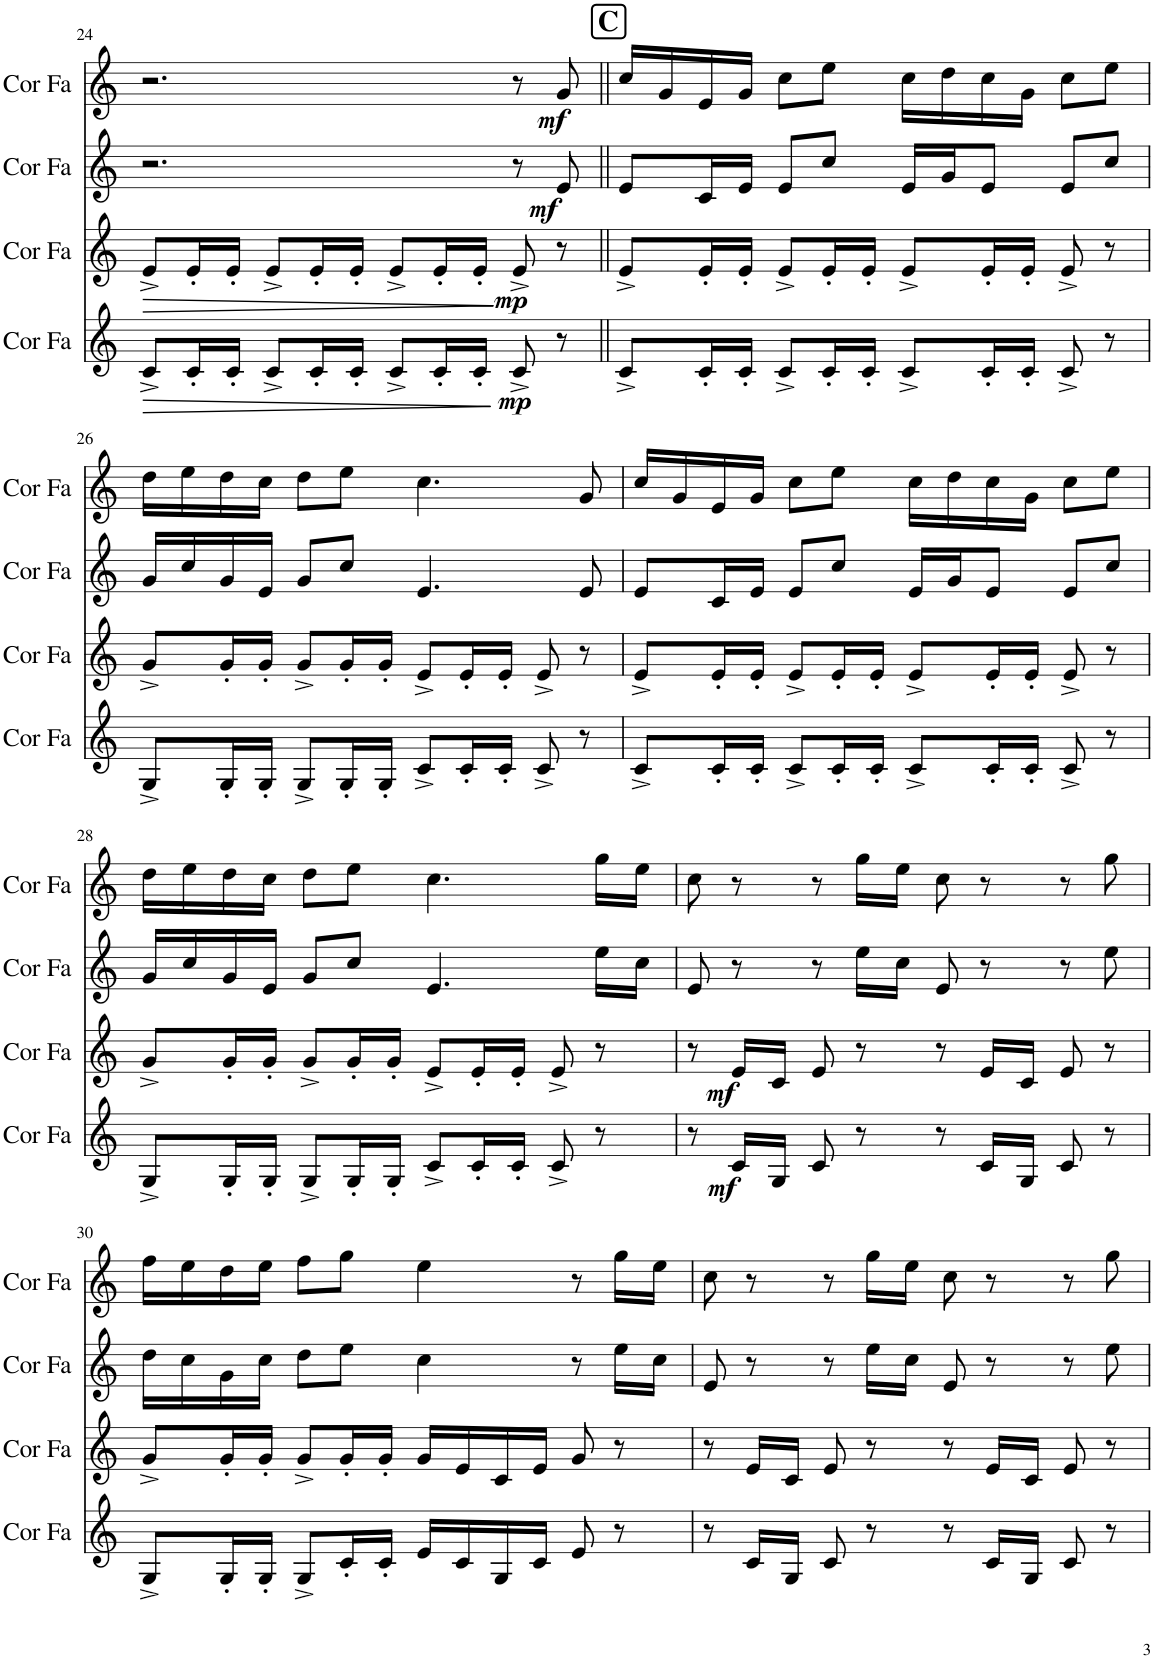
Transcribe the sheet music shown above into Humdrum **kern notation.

**kern	**dynam	**kern	**dynam	**kern	**dynam	**kern	**dynam
*part4	*part4	*part3	*part3	*part2	*part2	*part1	*part1
*staff4	*staff4	*staff3	*staff3	*staff2	*staff2	*staff1	*staff1
*I"Cor en Fa	*	*I"Cor en Fa	*	*I"Cor en Fa	*	*I"Cor en Fa	*
*I'Cor Fa	*	*I'Cor Fa	*	*I'Cor Fa	*	*I'Cor Fa	*
!!LO:PB:g=z
*clefG2	*	*clefG2	*	*clefG2	*	*clefG2	*
*Trd4c7	*	*Trd4c7	*	*Trd4c7	*	*Trd4c7	*
*k[]	*	*k[]	*	*k[]	*	*k[]	*
*M4/4	*	*M4/4	*	*M4/4	*	*M4/4	*
=24	=24	=24	=24	=24	=24	=24	=24
!	!LO:HP:b	!	!LO:HP:b	!	!	!	!
8c^/L	>	8e^/L	>	2.r	.	2.r	.
16c'/L	.	16e'/L	.	.	.	.	.
16c'/JJ	.	16e'/JJ	.	.	.	.	.
8c^/L	.	8e^/L	.	.	.	.	.
16c'/L	.	16e'/L	.	.	.	.	.
16c'/JJ	.	16e'/JJ	.	.	.	.	.
8c^/L	.	8e^/L	.	.	.	.	.
16c'/L	.	16e'/L	.	.	.	.	.
16c'/JJ	.	16e'/JJ	.	.	.	.	.
!	!LO:DY:b	!	!LO:DY:b	!	!	!	!
8c^/	mp	8e^/	mp	8r	.	8r	.
!	!	!	!	!	!LO:DY:b	!	!LO:DY:b
8r	.	8r	.	8e/	mf	8g/	mf
.	]	.	]	.	.	.	.
!!LO:REH:place=s1:a:B:cj:fs=14:t=C
=25||	=25||	=25||	=25||	=25||	=25||	=25||	=25||
8c^/L	.	8e^/L	.	8e/L	.	16cc/LL	.
.	.	.	.	.	.	16g/	.
16c'/L	.	16e'/L	.	16c/L	.	16e/	.
16c'/JJ	.	16e'/JJ	.	16e/JJ	.	16g/JJ	.
8c^/L	.	8e^/L	.	8e/L	.	8cc\L	.
16c'/L	.	16e'/L	.	8cc/J	.	8ee\J	.
16c'/JJ	.	16e'/JJ	.	.	.	.	.
8c^/L	.	8e^/L	.	16e/LL	.	16cc\LL	.
.	.	.	.	16g/J	.	16dd\	.
16c'/L	.	16e'/L	.	8e/J	.	16cc\	.
16c'/JJ	.	16e'/JJ	.	.	.	16g\JJ	.
8c^/	.	8e^/	.	8e/L	.	8cc\L	.
8r	.	8r	.	8cc/J	.	8ee\J	.
!!LO:LB:g=z
=26	=26	=26	=26	=26	=26	=26	=26
8G^/L	.	8g^/L	.	16g/LL	.	16dd\LL	.
.	.	.	.	16cc/	.	16ee\	.
16G'/L	.	16g'/L	.	16g/	.	16dd\	.
16G'/JJ	.	16g'/JJ	.	16e/JJ	.	16cc\JJ	.
8G^/L	.	8g^/L	.	8g/L	.	8dd\L	.
16G'/L	.	16g'/L	.	8cc/J	.	8ee\J	.
16G'/JJ	.	16g'/JJ	.	.	.	.	.
8c^/L	.	8e^/L	.	4.e/	.	4.cc\	.
16c'/L	.	16e'/L	.	.	.	.	.
16c'/JJ	.	16e'/JJ	.	.	.	.	.
8c^/	.	8e^/	.	.	.	.	.
8r	.	8r	.	8e/	.	8g/	.
=27	=27	=27	=27	=27	=27	=27	=27
8c^/L	.	8e^/L	.	8e/L	.	16cc/LL	.
.	.	.	.	.	.	16g/	.
16c'/L	.	16e'/L	.	16c/L	.	16e/	.
16c'/JJ	.	16e'/JJ	.	16e/JJ	.	16g/JJ	.
8c^/L	.	8e^/L	.	8e/L	.	8cc\L	.
16c'/L	.	16e'/L	.	8cc/J	.	8ee\J	.
16c'/JJ	.	16e'/JJ	.	.	.	.	.
8c^/L	.	8e^/L	.	16e/LL	.	16cc\LL	.
.	.	.	.	16g/J	.	16dd\	.
16c'/L	.	16e'/L	.	8e/J	.	16cc\	.
16c'/JJ	.	16e'/JJ	.	.	.	16g\JJ	.
8c^/	.	8e^/	.	8e/L	.	8cc\L	.
8r	.	8r	.	8cc/J	.	8ee\J	.
!!LO:LB:g=z
=28	=28	=28	=28	=28	=28	=28	=28
8G^/L	.	8g^/L	.	16g/LL	.	16dd\LL	.
.	.	.	.	16cc/	.	16ee\	.
16G'/L	.	16g'/L	.	16g/	.	16dd\	.
16G'/JJ	.	16g'/JJ	.	16e/JJ	.	16cc\JJ	.
8G^/L	.	8g^/L	.	8g/L	.	8dd\L	.
16G'/L	.	16g'/L	.	8cc/J	.	8ee\J	.
16G'/JJ	.	16g'/JJ	.	.	.	.	.
8c^/L	.	8e^/L	.	4.e/	.	4.cc\	.
16c'/L	.	16e'/L	.	.	.	.	.
16c'/JJ	.	16e'/JJ	.	.	.	.	.
8c^/	.	8e^/	.	.	.	.	.
8r	.	8r	.	16ee\LL	.	16gg\LL	.
.	.	.	.	16cc\JJ	.	16ee\JJ	.
=29	=29	=29	=29	=29	=29	=29	=29
8r	.	8r	.	8e/	.	8cc\	.
!	!LO:DY:b	!	!LO:DY:b	!	!	!	!
16c/LL	mf	16e/LL	mf	8r	.	8r	.
16G/JJ	.	16c/JJ	.	.	.	.	.
8c/	.	8e/	.	8r	.	8r	.
8r	.	8r	.	16ee\LL	.	16gg\LL	.
.	.	.	.	16cc\JJ	.	16ee\JJ	.
8r	.	8r	.	8e/	.	8cc\	.
16c/LL	.	16e/LL	.	8r	.	8r	.
16G/JJ	.	16c/JJ	.	.	.	.	.
8c/	.	8e/	.	8r	.	8r	.
8r	.	8r	.	8ee\	.	8gg\	.
!!LO:LB:g=z
=30	=30	=30	=30	=30	=30	=30	=30
8G^/L	.	8g^/L	.	16dd\LL	.	16ff\LL	.
.	.	.	.	16cc\	.	16ee\	.
16G'/L	.	16g'/L	.	16g\	.	16dd\	.
16G'/JJ	.	16g'/JJ	.	16cc\JJ	.	16ee\JJ	.
8G^/L	.	8g^/L	.	8dd\L	.	8ff\L	.
16c'/L	.	16g'/L	.	8ee\J	.	8gg\J	.
16c'/JJ	.	16g'/JJ	.	.	.	.	.
16e/LL	.	16g/LL	.	4cc\	.	4ee\	.
16c/	.	16e/	.	.	.	.	.
16G/	.	16c/	.	.	.	.	.
16c/JJ	.	16e/JJ	.	.	.	.	.
8e/	.	8g/	.	8r	.	8r	.
8r	.	8r	.	16ee\LL	.	16gg\LL	.
.	.	.	.	16cc\JJ	.	16ee\JJ	.
=31	=31	=31	=31	=31	=31	=31	=31
8r	.	8r	.	8e/	.	8cc\	.
16c/LL	.	16e/LL	.	8r	.	8r	.
16G/JJ	.	16c/JJ	.	.	.	.	.
8c/	.	8e/	.	8r	.	8r	.
8r	.	8r	.	16ee\LL	.	16gg\LL	.
.	.	.	.	16cc\JJ	.	16ee\JJ	.
8r	.	8r	.	8e/	.	8cc\	.
16c/LL	.	16e/LL	.	8r	.	8r	.
16G/JJ	.	16c/JJ	.	.	.	.	.
8c/	.	8e/	.	8r	.	8r	.
8r	.	8r	.	8ee\	.	8gg\	.
=	=	=	=	=	=	=	=
*-	*-	*-	*-	*-	*-	*-	*-
